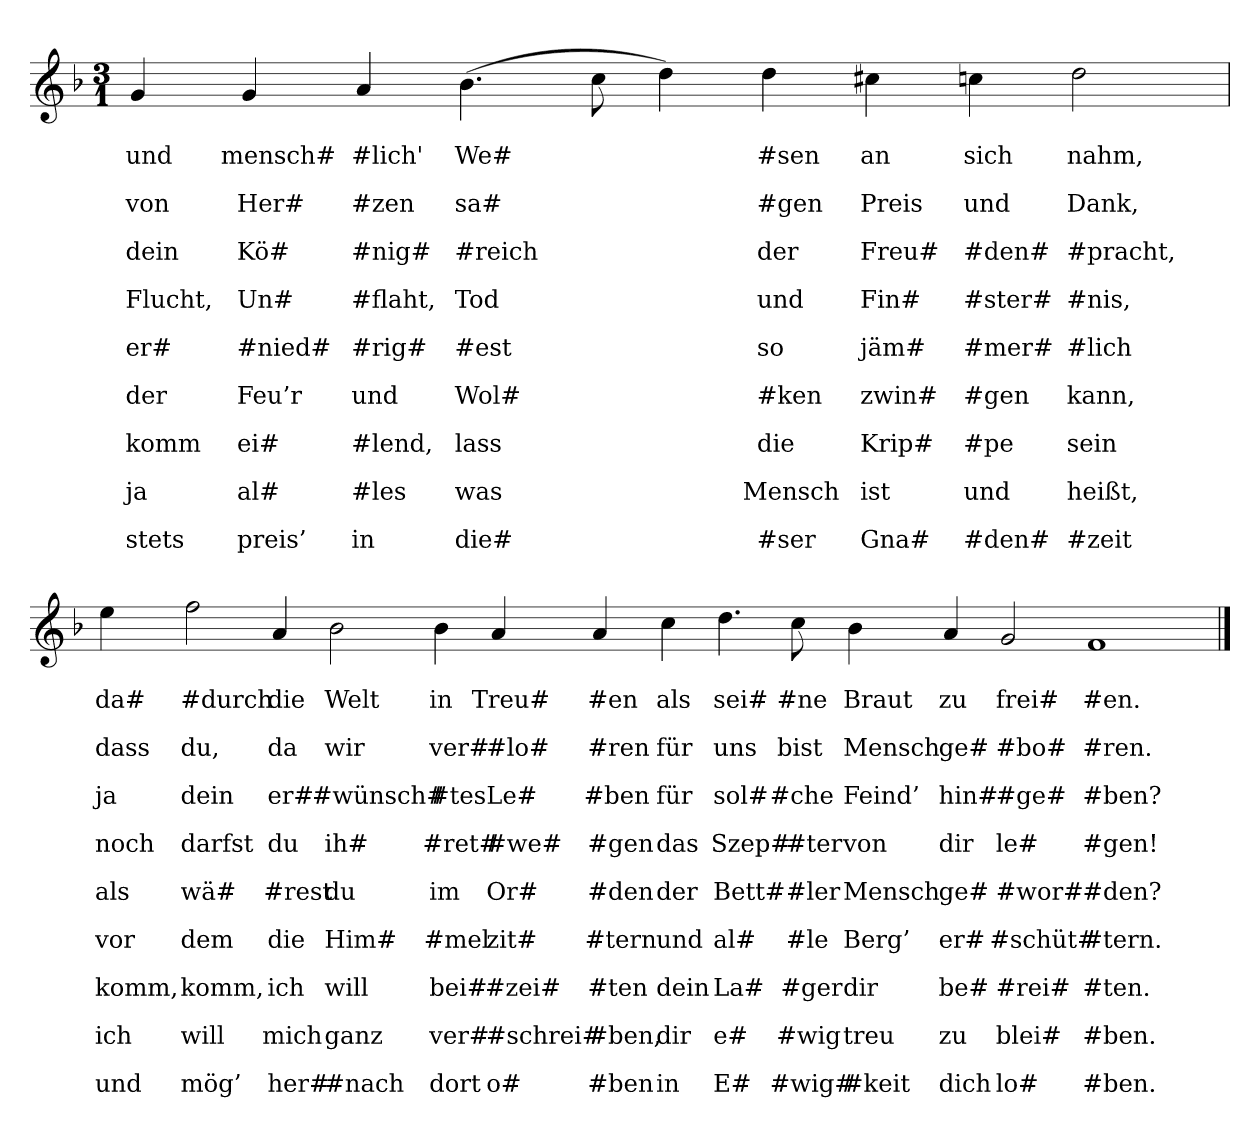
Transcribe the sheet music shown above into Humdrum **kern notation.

**kern	**text	**text	**text	**text	**text	**text	**text	**text	**text	**text	**text	**text	**text	**text	**text	**text	**text	**text
*part1	*part1	*part1	*part1	*part1	*part1	*part1	*part1	*part1	*part1	*part1	*part1	*part1	*part1	*part1	*part1	*part1	*part1	*part1
*staff1	*staff1	*staff1	*staff1	*staff1	*staff1	*staff1	*staff1	*staff1	*staff1	*staff1	*staff1	*staff1	*staff1	*staff1	*staff1	*staff1	*staff1	*staff1
*clefG2	*	*	*	*	*	*	*	*	*	*	*	*	*	*	*	*	*	*
*k[b-]	*	*	*	*	*	*	*	*	*	*	*	*	*	*	*	*	*	*
*M3/1	*	*	*	*	*	*	*	*	*	*	*	*	*	*	*	*	*	*
=	=	=	=	=	=	=	=	=	=	=	=	=	=	=	=	=	=	=
4g	.	und	.	von	.	dein	.	Flucht,	.	er#	.	der	.	komm	.	ja	.	stets
4g	.	mensch#	.	Her#	.	Kö#	.	Un#	.	#nied#	.	Feu’r	.	ei#	.	al#	.	preis’
4a	.	#lich'	.	#zen	.	#nig#	.	#flaht,	.	#rig#	.	und	.	#lend,	.	#les	.	in
(4.b-	.	We#	.	sa#	.	#reich	.	Tod	.	#est	.	Wol#	.	lass	.	was	.	die#
8cc	.	.	.	.	.	.	.	.	.	.	.	.	.	.	.	.	.	.
4dd)	.	.	.	.	.	.	.	.	.	.	.	.	.	.	.	.	.	.
4dd	.	#sen	.	#gen	.	der	.	und	.	so	.	#ken	.	die	.	Mensch	.	#ser
4cc#X	.	an	.	Preis	.	Freu#	.	Fin#	.	jäm#	.	zwin#	.	Krip#	.	ist	.	Gna#
4ccn	.	sich	.	und	.	#den#	.	#ster#	.	#mer#	.	#gen	.	#pe	.	und	.	#den#
2dd	.	nahm,	.	Dank,	.	#pracht,	.	#nis,	.	#lich	.	kann,	.	sein	.	heißt,	.	#zeit
=	=	=	=	=	=	=	=	=	=	=	=	=	=	=	=	=	=	=
4ee	.	da#	.	dass	.	ja	.	noch	.	als	.	vor	.	komm,	.	ich	.	und
2ff	.	#durch	.	du,	.	dein	.	darfst	.	wä#	.	dem	.	komm,	.	will	.	mög’
4a	.	die	.	da	.	er#	.	du	.	#rest	.	die	.	ich	.	mich	.	her#
2b-	.	Welt	.	wir	.	#wünsch#	.	ih#	.	du	.	Him#	.	will	.	ganz	.	#nach
4b-	.	in	.	ver#	.	#tes	.	#ret#	.	im	.	#mel	.	bei#	.	ver#	.	dort
4a	.	Treu#	.	#lo#	.	Le#	.	#we#	.	Or#	.	zit#	.	#zei#	.	#schrei#	.	o#
4a	.	#en	.	#ren	.	#ben	.	#gen	.	#den	.	#tern	.	#ten	.	#ben,	.	#ben
4cc	.	als	.	für	.	für	.	das	.	der	.	und	.	dein	.	dir	.	in
4.dd	.	sei#	.	uns	.	sol#	.	Szep#	.	Bett#	.	al#	.	La#	.	e#	.	E#
8cc	.	#ne	.	bist	.	#che	.	#ter	.	#ler	.	#le	.	#ger	.	#wig	.	#wig#
4b-	.	Braut	.	Mensch	.	Feind’	.	von	.	Mensch	.	Berg’	.	dir	.	treu	.	#keit
4a	.	zu	.	ge#	.	hin#	.	dir	.	ge#	.	er#	.	be#	.	zu	.	dich
2g	.	frei#	.	#bo#	.	#ge#	.	le#	.	#wor#	.	#schüt#	.	#rei#	.	blei#	.	lo#
1f	.	#en.	.	#ren.	.	#ben?	.	#gen!	.	#den?	.	#tern.	.	#ten.	.	#ben.	.	#ben.
==	==	==	==	==	==	==	==	==	==	==	==	==	==	==	==	==	==	==
*-	*-	*-	*-	*-	*-	*-	*-	*-	*-	*-	*-	*-	*-	*-	*-	*-	*-	*-
